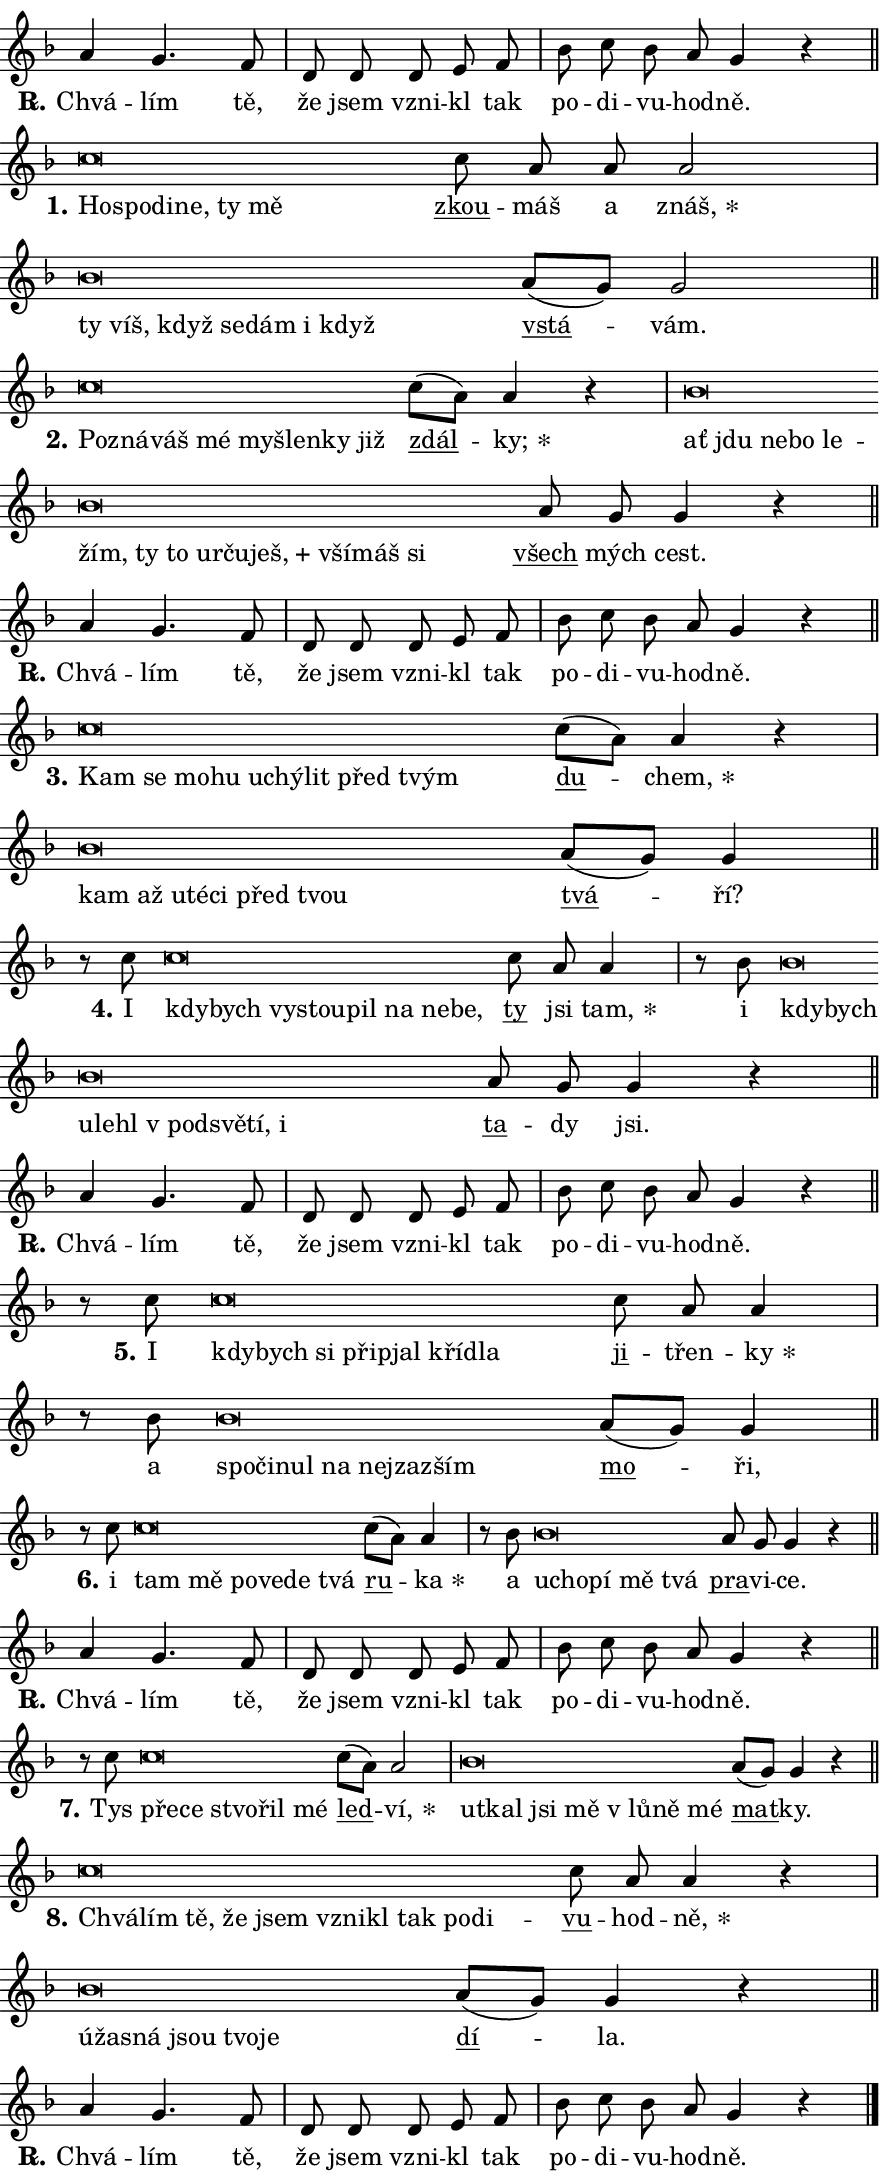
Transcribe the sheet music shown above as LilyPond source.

\version "2.24.0"
\header { tagline = "" }
\paper {
  indent = 0\cm
  top-margin = 0\cm
  right-margin = 0.13\cm % to fit lyric hyphens
  bottom-margin = 0\cm
  left-margin = 0\cm
  paper-width = 15\cm
  page-breaking = #ly:one-page-breaking
  system-system-spacing.basic-distance = #11
  score-system-spacing.basic-distance = #11
  ragged-last = ##f
}


%% Author: Thomas Morley
%% https://lists.gnu.org/archive/html/lilypond-user/2020-05/msg00002.html
#(define (line-position grob)
"Returns position of @var[grob} in current system:
   @code{'start}, if at first time-step
   @code{'end}, if at last time-step
   @code{'middle} otherwise
"
  (let* ((col (ly:item-get-column grob))
         (ln (ly:grob-object col 'left-neighbor))
         (rn (ly:grob-object col 'right-neighbor))
         (col-to-check-left (if (ly:grob? ln) ln col))
         (col-to-check-right (if (ly:grob? rn) rn col))
         (break-dir-left
           (and
             (ly:grob-property col-to-check-left 'non-musical #f)
             (ly:item-break-dir col-to-check-left)))
         (break-dir-right
           (and
             (ly:grob-property col-to-check-right 'non-musical #f)
             (ly:item-break-dir col-to-check-right))))
        (cond ((eqv? 1 break-dir-left) 'start)
              ((eqv? -1 break-dir-right) 'end)
              (else 'middle))))

#(define (tranparent-at-line-position vctor)
  (lambda (grob)
  "Relying on @code{line-position} select the relevant enry from @var{vctor}.
Used to determine transparency,"
    (case (line-position grob)
      ((end) (not (vector-ref vctor 0)))
      ((middle) (not (vector-ref vctor 1)))
      ((start) (not (vector-ref vctor 2))))))

noteHeadBreakVisibility =
#(define-music-function (break-visibility)(vector?)
"Makes @code{NoteHead}s transparent relying on @var{break-visibility}"
#{
  \override NoteHead.transparent =
    #(tranparent-at-line-position break-visibility)
#})

#(define delete-ledgers-for-transparent-note-heads
  (lambda (grob)
    "Reads whether a @code{NoteHead} is transparent.
If so this @code{NoteHead} is removed from @code{'note-heads} from
@var{grob}, which is supposed to be @code{LedgerLineSpanner}.
As a result ledgers are not printed for this @code{NoteHead}"
    (let* ((nhds-array (ly:grob-object grob 'note-heads))
           (nhds-list
             (if (ly:grob-array? nhds-array)
                 (ly:grob-array->list nhds-array)
                 '()))
           ;; Relies on the transparent-property being done before
           ;; Staff.LedgerLineSpanner.after-line-breaking is executed.
           ;; This is fragile ...
           (to-keep
             (remove
               (lambda (nhd)
                 (ly:grob-property nhd 'transparent #f))
               nhds-list)))
      ;; TODO find a better method to iterate over grob-arrays, similiar
      ;; to filter/remove etc for lists
      ;; For now rebuilt from scratch
      (set! (ly:grob-object grob 'note-heads)  '())
      (for-each
        (lambda (nhd)
          (ly:pointer-group-interface::add-grob grob 'note-heads nhd))
        to-keep))))

squashNotes = {
  \override NoteHead.X-extent = #'(-0.2 . 0.2)
  \override NoteHead.Y-extent = #'(-0.75 . 0)
  \override NoteHead.stencil =
    #(lambda (grob)
       (let ((pos (ly:grob-property grob 'staff-position)))
         (begin
           (if (< pos -7) (display "ERROR: Lower brevis then expected\n") (display ""))
           (if (<= pos -6) ly:text-interface::print ly:note-head::print))))
}
unSquashNotes = {
  \revert NoteHead.X-extent
  \revert NoteHead.Y-extent
  \revert NoteHead.stencil
}

hideNotes = \noteHeadBreakVisibility #begin-of-line-visible
unHideNotes = \noteHeadBreakVisibility #all-visible

% work-around for resetting accidentals
% https://lilypond.org/doc/v2.23/Documentation/notation/displaying-rhythms#unmetered-music
cadenzaMeasure = {
  \cadenzaOff
  \partial 1024 s1024
  \cadenzaOn
}

#(define-markup-command (accent layout props text) (markup?)
  "Underline accented syllable"
  (interpret-markup layout props
    #{\markup \override #'(offset . 4.3) \underline { #text }#}))

responsum = \markup \concat {
  "R" \hspace #-1.05 \path #0.1 #'((moveto 0 0.07) (lineto 0.9 0.8)) \hspace #0.05 "."
}

spaceSize = #0.6828661417322834 % exact space size for TeX Gyre Schola

\layout {
  \context {
    \Staff
    \remove "Time_signature_engraver"
    \override LedgerLineSpanner.after-line-breaking = #delete-ledgers-for-transparent-note-heads
  }
  \context {
    \Lyrics {
      \override LyricSpace.minimum-distance = \spaceSize
      \override LyricText.font-name = #"TeX Gyre Schola"
      \override LyricText.font-size = 1
      \override StanzaNumber.font-name = #"TeX Gyre Schola Bold"
      \override StanzaNumber.font-size = 1
    }
  }
  \context {
    \Score 
    \override NoteHead.text =
      #(lambda (grob) 
        (let ((pos (ly:grob-property grob 'staff-position)))
          #{\markup {
            \combine
              \halign #-0.55 \raise #(if (= pos -6) 0 0.5) \override #'(thickness . 2) \draw-line #'(3.2 . 0)
              \musicglyph "noteheads.sM1"
          }#}))
  }
}

% magnetic-lyrics.ily
%
%   written by
%     Jean Abou Samra <jean@abou-samra.fr>
%     Werner Lemberg <wl@gnu.org>
%
%   adapted by
%     Jiri Hon <jiri.hon@gmail.com>
%
% Version 2022-Apr-15

% https://www.mail-archive.com/lilypond-user@gnu.org/msg149350.html

#(define (Left_hyphen_pointer_engraver context)
   "Collect syllable-hyphen-syllable occurrences in lyrics and store
them in properties.  This engraver only looks to the left.  For
example, if the lyrics input is @code{foo -- bar}, it does the
following.

@itemize @bullet
@item
Set the @code{text} property of the @code{LyricHyphen} grob between
@q{foo} and @q{bar} to @code{foo}.

@item
Set the @code{left-hyphen} property of the @code{LyricText} grob with
text @q{foo} to the @code{LyricHyphen} grob between @q{foo} and
@q{bar}.
@end itemize

Use this auxiliary engraver in combination with the
@code{lyric-@/text::@/apply-@/magnetic-@/offset!} hook."
   (let ((hyphen #f)
         (text #f))
     (make-engraver
      (acknowledgers
       ((lyric-syllable-interface engraver grob source-engraver)
        (set! text grob)))
      (end-acknowledgers
       ((lyric-hyphen-interface engraver grob source-engraver)
        ;(when (not (grob::has-interface grob 'lyric-space-interface))
          (set! hyphen grob)));)
      ((stop-translation-timestep engraver)
       (when (and text hyphen)
         (ly:grob-set-object! text 'left-hyphen hyphen))
       (set! text #f)
       (set! hyphen #f)))))

#(define (lyric-text::apply-magnetic-offset! grob)
   "If the space between two syllables is less than the value in
property @code{LyricText@/.details@/.squash-threshold}, move the right
syllable to the left so that it gets concatenated with the left
syllable.

Use this function as a hook for
@code{LyricText@/.after-@/line-@/breaking} if the
@code{Left_@/hyphen_@/pointer_@/engraver} is active."
   (let ((hyphen (ly:grob-object grob 'left-hyphen #f)))
     (when hyphen
       (let ((left-text (ly:spanner-bound hyphen LEFT)))
         (when (grob::has-interface left-text 'lyric-syllable-interface)
           (let* ((common (ly:grob-common-refpoint grob left-text X))
                  (this-x-ext (ly:grob-extent grob common X))
                  (left-x-ext
                   (begin
                     ;; Trigger magnetism for left-text.
                     (ly:grob-property left-text 'after-line-breaking)
                     (ly:grob-extent left-text common X)))
                  ;; `delta` is the gap width between two syllables.
                  (delta (- (interval-start this-x-ext)
                            (interval-end left-x-ext)))
                  (details (ly:grob-property grob 'details))
                  (threshold (assoc-get 'squash-threshold details 0.2)))
             (when (< delta threshold)
               (let* (;; We have to manipulate the input text so that
                      ;; ligatures crossing syllable boundaries are not
                      ;; disabled.  For languages based on the Latin
                      ;; script this is essentially a beautification.
                      ;; However, for non-Western scripts it can be a
                      ;; necessity.
                      (lt (ly:grob-property left-text 'text))
                      (rt (ly:grob-property grob 'text))
                      (is-space (grob::has-interface hyphen 'lyric-space-interface))
                      (space (if is-space " " ""))
                      (extra-delta (if is-space spaceSize 0))
                      ;; Append new syllable.
                      (ltrt-space (if (and (string? lt) (string? rt))
                                (string-append lt space rt)
                                (make-concat-markup (list lt space rt))))
                      ;; Right-align `ltrt` to the right side.
                      (ltrt-space-markup (grob-interpret-markup
                               grob
                               (make-translate-markup
                                (cons (interval-length this-x-ext) 0)
                                (make-right-align-markup ltrt-space)))))
                 (begin
                   ;; Don't print `left-text`.
                   (ly:grob-set-property! left-text 'stencil #f)
                   ;; Set text and stencil (which holds all collected
                   ;; syllables so far) and shift it to the left.
                   (ly:grob-set-property! grob 'text ltrt-space)
                   (ly:grob-set-property! grob 'stencil ltrt-space-markup)
                   (ly:grob-translate-axis! grob (- (- delta extra-delta)) X))))))))))


#(define (lyric-hyphen::displace-bounds-first grob)
   ;; Make very sure this callback isn't triggered too early.
   (let ((left (ly:spanner-bound grob LEFT))
         (right (ly:spanner-bound grob RIGHT)))
     (ly:grob-property left 'after-line-breaking)
     (ly:grob-property right 'after-line-breaking)
     (ly:lyric-hyphen::print grob)))

squashThreshold = #0.4

\layout {
  \context {
    \Lyrics
    \consists #Left_hyphen_pointer_engraver
    \override LyricText.after-line-breaking =
      #lyric-text::apply-magnetic-offset!
    \override LyricHyphen.stencil = #lyric-hyphen::displace-bounds-first
    \override LyricText.details.squash-threshold = \squashThreshold
    \override LyricHyphen.minimum-distance = 0
    \override LyricHyphen.minimum-length = \squashThreshold
  }
}

squashText = \override LyricText.details.squash-threshold = 9999
unSquashText = \override LyricText.details.squash-threshold = \squashThreshold

leftText = \override LyricText.self-alignment-X = #LEFT
unLeftText = \revert LyricText.self-alignment-X

starOffset = #(lambda (grob) 
                (let ((x_offset (ly:self-alignment-interface::aligned-on-x-parent grob)))
                  (if (= x_offset 0) 0 (+ x_offset 1.2))))

star = #(define-music-function (syllable)(string?)
"Append star separator at the end of a syllable"
#{
  \once \override LyricText.X-offset = #starOffset
  \lyricmode { \markup {
    #syllable
    \override #'((font-name . "TeX Gyre Schola Bold")) \hspace #0.2 \lower #0.65 \larger "*"
  } }
#})

starAccent = #(define-music-function (syllable)(string?)
"Append star separator at the end of a syllable and make accent"
#{
  \once \override LyricText.X-offset = #starOffset
  \lyricmode { \markup {
    \accent #syllable
    \override #'((font-name . "TeX Gyre Schola Bold")) \hspace #0.2 \lower #0.65 \larger "*"
  } }
#})

breath = #(define-music-function (syllable)(string?)
"Append breathing indicator at the end of a syllable"
#{
  \lyricmode { \markup { #syllable "+" } }
#})

optionalBreath = #(define-music-function (syllable)(string?)
"Append optional breathing indicator at the end of a syllable"
#{
  \lyricmode { \markup { #syllable "(+)" } }
#})


\score {
    <<
        \new Voice = "melody" { \cadenzaOn \key f \major \relative { a'4 g4. f8 \cadenzaMeasure \bar "|" d d \bar "" d e f \cadenzaMeasure \bar "|" bes c bes a g4 r \cadenzaMeasure \bar "||" \break } }
        \new Lyrics \lyricsto "melody" { \lyricmode { \set stanza = \responsum
Chvá -- lím tě, že jsem vzni -- kl tak po -- di -- vu -- hod -- ně. } }
    >>
    \layout {}
}

\score {
    <<
        \new Voice = "melody" { \cadenzaOn \key f \major \relative { \squashNotes c''\breve*1/16 \hideNotes \breve*1/16 \bar "" \breve*1/16 \bar "" \breve*1/16 \bar "" \breve*1/16 \breve*1/16 \bar "" \unHideNotes \unSquashNotes \bar "" c8 a a a2 \cadenzaMeasure \bar "|" \squashNotes bes\breve*1/16 \hideNotes \breve*1/16 \bar "" \breve*1/16 \bar "" \breve*1/16 \bar "" \breve*1/16 \bar "" \breve*1/16 \breve*1/16 \bar "" \unHideNotes \unSquashNotes \bar "" a8[( g)] g2 \cadenzaMeasure \bar "||" \break } }
        \new Lyrics \lyricsto "melody" { \lyricmode { \set stanza = "1."
\leftText Ho -- \squashText spo -- di -- ne, ty mě \unLeftText \unSquashText \markup \accent zkou -- máš a \star znáš, \leftText ty \squashText víš, když se -- dám i když \unLeftText \unSquashText \markup \accent vstá -- vám. } }
    >>
    \layout {}
}

\score {
    <<
        \new Voice = "melody" { \cadenzaOn \key f \major \relative { \squashNotes c''\breve*1/16 \hideNotes \breve*1/16 \bar "" \breve*1/16 \bar "" \breve*1/16 \bar "" \breve*1/16 \bar "" \breve*1/16 \bar "" \breve*1/16 \breve*1/16 \bar "" \unHideNotes \unSquashNotes \bar "" c8[( a)] a4 r \cadenzaMeasure \bar "|" \squashNotes bes\breve*1/16 \hideNotes \breve*1/16 \bar "" \breve*1/16 \bar "" \breve*1/16 \bar "" \breve*1/16 \bar "" \breve*1/16 \bar "" \breve*1/16 \bar "" \breve*1/16 \bar "" \breve*1/16 \bar "" \breve*1/16 \bar "" \breve*1/16 \bar "" \breve*1/16 \bar "" \breve*1/16 \breve*1/16 \bar "" \unHideNotes \unSquashNotes \bar "" a8 g g4 r \cadenzaMeasure \bar "||" \break } }
        \new Lyrics \lyricsto "melody" { \lyricmode { \set stanza = "2."
\leftText Po -- \squashText zná -- váš mé my -- šlen -- ky již \unLeftText \unSquashText \markup \accent zdál -- \star ky; \leftText ať \squashText jdu ne -- bo le -- žím, ty to ur -- ču -- \breath "ješ," vší -- máš si \unLeftText \unSquashText \markup \accent všech mých cest. } }
    >>
    \layout {}
}

\score {
    <<
        \new Voice = "melody" { \cadenzaOn \key f \major \relative { a'4 g4. f8 \cadenzaMeasure \bar "|" d d \bar "" d e f \cadenzaMeasure \bar "|" bes c bes a g4 r \cadenzaMeasure \bar "||" \break } }
        \new Lyrics \lyricsto "melody" { \lyricmode { \set stanza = \responsum
Chvá -- lím tě, že jsem vzni -- kl tak po -- di -- vu -- hod -- ně. } }
    >>
    \layout {}
}

\score {
    <<
        \new Voice = "melody" { \cadenzaOn \key f \major \relative { \squashNotes c''\breve*1/16 \hideNotes \breve*1/16 \bar "" \breve*1/16 \bar "" \breve*1/16 \bar "" \breve*1/16 \bar "" \breve*1/16 \bar "" \breve*1/16 \bar "" \breve*1/16 \breve*1/16 \bar "" \unHideNotes \unSquashNotes \bar "" c8[( a)] a4 r \cadenzaMeasure \bar "|" \squashNotes bes\breve*1/16 \hideNotes \breve*1/16 \bar "" \breve*1/16 \bar "" \breve*1/16 \bar "" \breve*1/16 \bar "" \breve*1/16 \breve*1/16 \bar "" \unHideNotes \unSquashNotes \bar "" a8[( g)] g4 \cadenzaMeasure \bar "||" \break } }
        \new Lyrics \lyricsto "melody" { \lyricmode { \set stanza = "3."
\leftText Kam \squashText se mo -- hu u -- chý -- lit před tvým \unLeftText \unSquashText \markup \accent du -- \star chem, \leftText kam \squashText až u -- té -- ci před tvou \unLeftText \unSquashText \markup \accent tvá -- ří? } }
    >>
    \layout {}
}

\score {
    <<
        \new Voice = "melody" { \cadenzaOn \key f \major \relative { r8 c''8 \squashNotes c\breve*1/16 \hideNotes \breve*1/16 \bar "" \breve*1/16 \bar "" \breve*1/16 \bar "" \breve*1/16 \bar "" \breve*1/16 \bar "" \breve*1/16 \breve*1/16 \bar "" \unHideNotes \unSquashNotes \bar "" c8 a a4 \cadenzaMeasure \bar "|" r8 bes8 \squashNotes bes\breve*1/16 \hideNotes \breve*1/16 \bar "" \breve*1/16 \bar "" \breve*1/16 \bar "" \breve*1/16 \bar "" \breve*1/16 \bar "" \breve*1/16 \bar "" \breve*1/16 \breve*1/16 \bar "" \unHideNotes \unSquashNotes \bar "" a8 g g4 r \cadenzaMeasure \bar "||" \break } }
        \new Lyrics \lyricsto "melody" { \lyricmode { \set stanza = "4."
I \leftText kdy -- \squashText bych vy -- stou -- pil na ne -- be, \unLeftText \unSquashText \markup \accent ty jsi \star tam, i \leftText kdy -- \squashText bych u -- le -- hl "v pod" -- svě -- tí, i \unLeftText \unSquashText \markup \accent ta -- dy jsi. } }
    >>
    \layout {}
}

\score {
    <<
        \new Voice = "melody" { \cadenzaOn \key f \major \relative { a'4 g4. f8 \cadenzaMeasure \bar "|" d d \bar "" d e f \cadenzaMeasure \bar "|" bes c bes a g4 r \cadenzaMeasure \bar "||" \break } }
        \new Lyrics \lyricsto "melody" { \lyricmode { \set stanza = \responsum
Chvá -- lím tě, že jsem vzni -- kl tak po -- di -- vu -- hod -- ně. } }
    >>
    \layout {}
}

\score {
    <<
        \new Voice = "melody" { \cadenzaOn \key f \major \relative { r8 c''8 \squashNotes c\breve*1/16 \hideNotes \breve*1/16 \bar "" \breve*1/16 \bar "" \breve*1/16 \bar "" \breve*1/16 \bar "" \breve*1/16 \breve*1/16 \bar "" \unHideNotes \unSquashNotes \bar "" c8 a a4 \cadenzaMeasure \bar "|" r8 bes8 \squashNotes bes\breve*1/16 \hideNotes \breve*1/16 \bar "" \breve*1/16 \bar "" \breve*1/16 \bar "" \breve*1/16 \breve*1/16 \bar "" \unHideNotes \unSquashNotes \bar "" a8[( g)] g4 \cadenzaMeasure \bar "||" \break } }
        \new Lyrics \lyricsto "melody" { \lyricmode { \set stanza = "5."
I \leftText kdy -- \squashText bych si při -- pjal kří -- dla \unLeftText \unSquashText \markup \accent ji -- třen -- \star ky a \leftText spo -- \squashText či -- nul na nej -- zazším \unLeftText \unSquashText \markup \accent mo -- ři, } }
    >>
    \layout {}
}

\score {
    <<
        \new Voice = "melody" { \cadenzaOn \key f \major \relative { r8 c''8 \squashNotes c\breve*1/16 \hideNotes \breve*1/16 \bar "" \breve*1/16 \bar "" \breve*1/16 \bar "" \breve*1/16 \breve*1/16 \bar "" \unHideNotes \unSquashNotes \bar "" c8[( a)] a4 \cadenzaMeasure \bar "|" r8 bes8 \squashNotes bes\breve*1/16 \hideNotes \breve*1/16 \bar "" \breve*1/16 \bar "" \breve*1/16 \breve*1/16 \bar "" \unHideNotes \unSquashNotes \bar "" a8 g g4 r \cadenzaMeasure \bar "||" \break } }
        \new Lyrics \lyricsto "melody" { \lyricmode { \set stanza = "6."
i \leftText tam \squashText mě po -- ve -- de tvá \unLeftText \unSquashText \markup \accent ru -- \star ka a \leftText u -- \squashText cho -- pí mě tvá \unLeftText \unSquashText \markup \accent pra -- vi -- ce. } }
    >>
    \layout {}
}

\score {
    <<
        \new Voice = "melody" { \cadenzaOn \key f \major \relative { a'4 g4. f8 \cadenzaMeasure \bar "|" d d \bar "" d e f \cadenzaMeasure \bar "|" bes c bes a g4 r \cadenzaMeasure \bar "||" \break } }
        \new Lyrics \lyricsto "melody" { \lyricmode { \set stanza = \responsum
Chvá -- lím tě, že jsem vzni -- kl tak po -- di -- vu -- hod -- ně. } }
    >>
    \layout {}
}

\score {
    <<
        \new Voice = "melody" { \cadenzaOn \key f \major \relative { r8 c''8 \squashNotes c\breve*1/16 \hideNotes \breve*1/16 \bar "" \breve*1/16 \bar "" \breve*1/16 \breve*1/16 \bar "" \unHideNotes \unSquashNotes \bar "" c8[( a)] a2 \cadenzaMeasure \bar "|" \squashNotes bes\breve*1/16 \hideNotes \breve*1/16 \bar "" \breve*1/16 \bar "" \breve*1/16 \bar "" \breve*1/16 \bar "" \breve*1/16 \breve*1/16 \bar "" \unHideNotes \unSquashNotes \bar "" a8[( g)] g4 r \cadenzaMeasure \bar "||" \break } }
        \new Lyrics \lyricsto "melody" { \lyricmode { \set stanza = "7."
Tys \leftText pře -- \squashText ce stvo -- řil mé \unLeftText \unSquashText \markup \accent led -- \star ví, \leftText ut -- \squashText kal jsi mě "v lů" -- ně mé \unLeftText \unSquashText \markup \accent mat -- ky. } }
    >>
    \layout {}
}

\score {
    <<
        \new Voice = "melody" { \cadenzaOn \key f \major \relative { \squashNotes c''\breve*1/16 \hideNotes \breve*1/16 \bar "" \breve*1/16 \bar "" \breve*1/16 \bar "" \breve*1/16 \bar "" \breve*1/16 \bar "" \breve*1/16 \bar "" \breve*1/16 \bar "" \breve*1/16 \breve*1/16 \bar "" \unHideNotes \unSquashNotes \bar "" c8 a a4 r \cadenzaMeasure \bar "|" \squashNotes bes\breve*1/16 \hideNotes \breve*1/16 \bar "" \breve*1/16 \bar "" \breve*1/16 \bar "" \breve*1/16 \breve*1/16 \bar "" \unHideNotes \unSquashNotes \bar "" a8[( g)] g4 r \cadenzaMeasure \bar "||" \break } }
        \new Lyrics \lyricsto "melody" { \lyricmode { \set stanza = "8."
\leftText Chvá -- \squashText lím tě, že jsem vzni -- kl tak po -- di -- \unLeftText \unSquashText \markup \accent vu -- hod -- \star ně, \leftText ú -- \squashText ža -- sná jsou tvo -- je \unLeftText \unSquashText \markup \accent dí -- la. } }
    >>
    \layout {}
}

\score {
    <<
        \new Voice = "melody" { \cadenzaOn \key f \major \relative { a'4 g4. f8 \cadenzaMeasure \bar "|" d d \bar "" d e f \cadenzaMeasure \bar "|" bes c bes a g4 r \cadenzaMeasure \bar "||" \break } \bar "|." }
        \new Lyrics \lyricsto "melody" { \lyricmode { \set stanza = \responsum
Chvá -- lím tě, že jsem vzni -- kl tak po -- di -- vu -- hod -- ně. } }
    >>
    \layout {}
}
